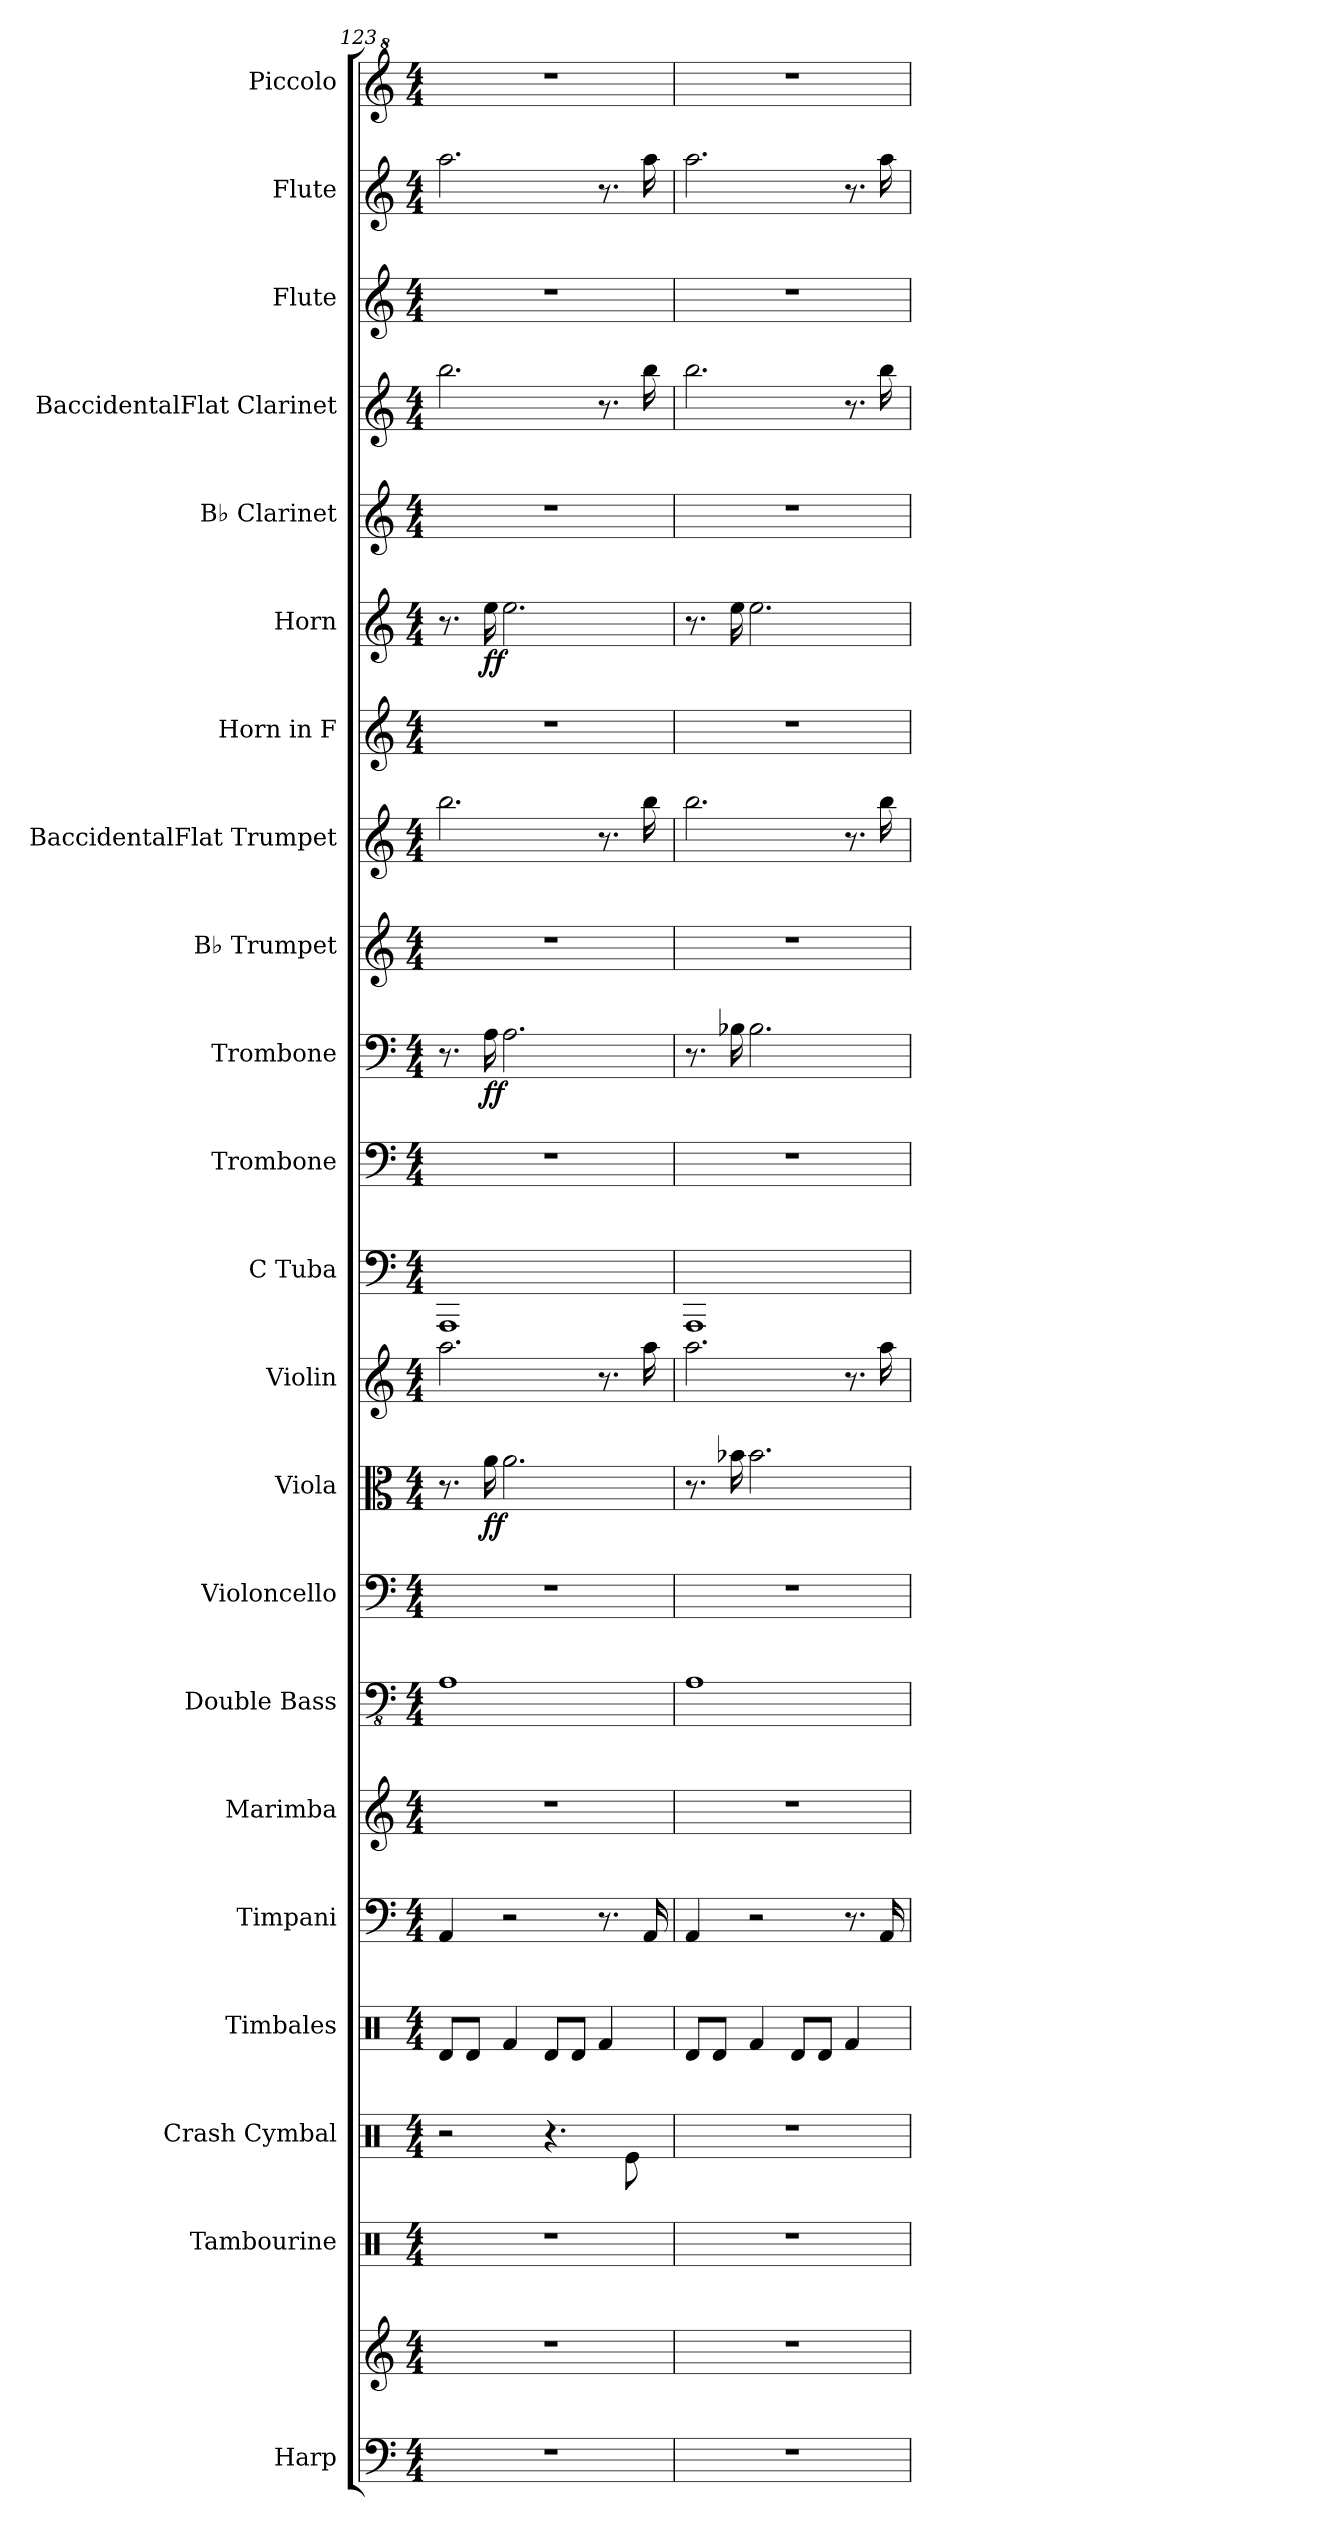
**kern	**kern	**kern	**kern	**kern	**kern	**kern	**kern	**kern	**kern	**dynam	**kern	**kern	**kern	**kern	**dynam	**kern	**kern	**kern	**kern	**dynam	**kern	**kern	**kern	**kern	**kern
*part22	*part22	*part21	*part20	*part19	*part18	*part17	*part16	*part15	*part14	*part14	*part13	*part12	*part11	*part10	*part10	*part9	*part8	*part7	*part6	*part6	*part5	*part4	*part3	*part2	*part1
*staff23	*staff22	*staff21	*staff20	*staff19	*staff18	*staff17	*staff16	*staff15	*staff14	*staff14	*staff13	*staff12	*staff11	*staff10	*staff10	*staff9	*staff8	*staff7	*staff6	*staff6	*staff5	*staff4	*staff3	*staff2	*staff1
*I"Harp	*	*I"Tambourine	*I"Crash Cymbal	*I"Timbales	*I"Timpani	*I"Marimba	*I"Double Bass	*I"Violoncello	*I"Viola	*	*I"Violin	*I"C Tuba	*I"Trombone	*I"Trombone	*	*I"B♭ Trumpet	*I"BaccidentalFlat Trumpet	*I"Horn in F	*I"Horn	*	*I"B♭ Clarinet	*I"BaccidentalFlat Clarinet	*I"Flute	*I"Flute	*I"Piccolo
*I'Hrp.	*	*I'Tamb.	*I'Cr. Cym.	*I'Timb.	*I'Timp.	*I'Mrm.	*	*I'Vlc.	*I'Vla.	*	*I'Vln.	*I'C Tu.	*I'Tbn.	*I'Trb.	*	*I'B♭ Tpt.	*I'BaccidentalFlat Tpt.	*	*I'Hn.	*	*I'B♭ Cl.	*I'BaccidentalFlat Cl.	*I'Fl.	*I'Fl.	*I'Picc.
*clefF4	*clefG2	*clefX	*clefX	*clefX	*clefF4	*clefG2	*clefFv4	*clefF4	*clefC3	*	*clefG2	*clefF4	*clefF4	*clefF4	*	*clefG2	*clefG2	*clefG2	*clefG2	*	*clefG2	*clefG2	*clefG2	*clefG2	*clefG^2
*	*	*	*	*	*	*	*ITrd7c12	*	*	*	*	*	*	*	*	*ITrd1c2	*ITrd1c2	*ITrd4c7	*ITrd4c7	*	*ITrd1c2	*ITrd1c2	*	*	*ITrd-7c-12
*k[]	*k[]	*k[]	*k[]	*k[]	*k[]	*k[]	*k[]	*k[]	*k[]	*	*k[]	*k[]	*k[]	*k[]	*	*k[b-e-]	*k[b-e-]	*k[b-]	*k[b-]	*	*k[b-e-]	*k[b-e-]	*k[]	*k[]	*k[]
*M4/4	*M4/4	*M4/4	*M4/4	*M4/4	*M4/4	*M4/4	*M4/4	*M4/4	*M4/4	*	*M4/4	*M4/4	*M4/4	*M4/4	*	*M4/4	*M4/4	*M4/4	*M4/4	*	*M4/4	*M4/4	*M4/4	*M4/4	*M4/4
=123	=123	=123	=123	=123	=123	=123	=123	=123	=123	=123	=123	=123	=123	=123	=123	=123	=123	=123	=123	=123	=123	=123	=123	=123	=123
1r	1r	1r	2r	8Rd/L	4AA/	1r	1AAA	1r	8.r	.	2.aa\	1AAA	1r	8.r	.	1r	2.aa\	1r	8.r	.	1r	2.aa\	1r	2.aa\	1r
.	.	.	.	8Rd/J	.	.	.	.	.	.	.	.	.	.	.	.	.	.	.	.	.	.	.	.	.
!	!	!	!	!	!	!	!	!	!	!LO:DY:b	!	!	!	!	!LO:DY:b	!	!	!	!	!LO:DY:b	!	!	!	!	!
.	.	.	.	.	.	.	.	.	16a\	ff	.	.	.	16A\	ff	.	.	.	16a\	ff	.	.	.	.	.
.	.	.	.	4Rf/	2r	.	.	.	2.a\	.	.	.	.	2.A\	.	.	.	.	2.a\	.	.	.	.	.	.
.	.	.	4.r	8Rd/L	.	.	.	.	.	.	.	.	.	.	.	.	.	.	.	.	.	.	.	.	.
.	.	.	.	8Rd/J	.	.	.	.	.	.	.	.	.	.	.	.	.	.	.	.	.	.	.	.	.
.	.	.	.	4Rf/	8.r	.	.	.	.	.	8.r	.	.	.	.	.	8.r	.	.	.	.	8.r	.	8.r	.
.	.	.	8Re\	.	.	.	.	.	.	.	.	.	.	.	.	.	.	.	.	.	.	.	.	.	.
.	.	.	.	.	16AA/	.	.	.	.	.	16aa\	.	.	.	.	.	16aa\	.	.	.	.	16aa\	.	16aa\	.
!!LO:PB:g=z
=124	=124	=124	=124	=124	=124	=124	=124	=124	=124	=124	=124	=124	=124	=124	=124	=124	=124	=124	=124	=124	=124	=124	=124	=124	=124
1r	1r	1r	1r	8Rd/L	4AA/	1r	1AAA	1r	8.r	.	2.aa\	1AAA	1r	8.r	.	1r	2.aa\	1r	8.r	.	1r	2.aa\	1r	2.aa\	1r
.	.	.	.	8Rd/J	.	.	.	.	.	.	.	.	.	.	.	.	.	.	.	.	.	.	.	.	.
.	.	.	.	.	.	.	.	.	16b-X\	.	.	.	.	16B-X\	.	.	.	.	16a\	.	.	.	.	.	.
.	.	.	.	4Rf/	2r	.	.	.	2.b-\	.	.	.	.	2.B-\	.	.	.	.	2.a\	.	.	.	.	.	.
.	.	.	.	8Rd/L	.	.	.	.	.	.	.	.	.	.	.	.	.	.	.	.	.	.	.	.	.
.	.	.	.	8Rd/J	.	.	.	.	.	.	.	.	.	.	.	.	.	.	.	.	.	.	.	.	.
.	.	.	.	4Rf/	8.r	.	.	.	.	.	8.r	.	.	.	.	.	8.r	.	.	.	.	8.r	.	8.r	.
.	.	.	.	.	16AA/	.	.	.	.	.	16aa\	.	.	.	.	.	16aa\	.	.	.	.	16aa\	.	16aa\	.
=	=	=	=	=	=	=	=	=	=	=	=	=	=	=	=	=	=	=	=	=	=	=	=	=	=
*-	*-	*-	*-	*-	*-	*-	*-	*-	*-	*-	*-	*-	*-	*-	*-	*-	*-	*-	*-	*-	*-	*-	*-	*-	*-
